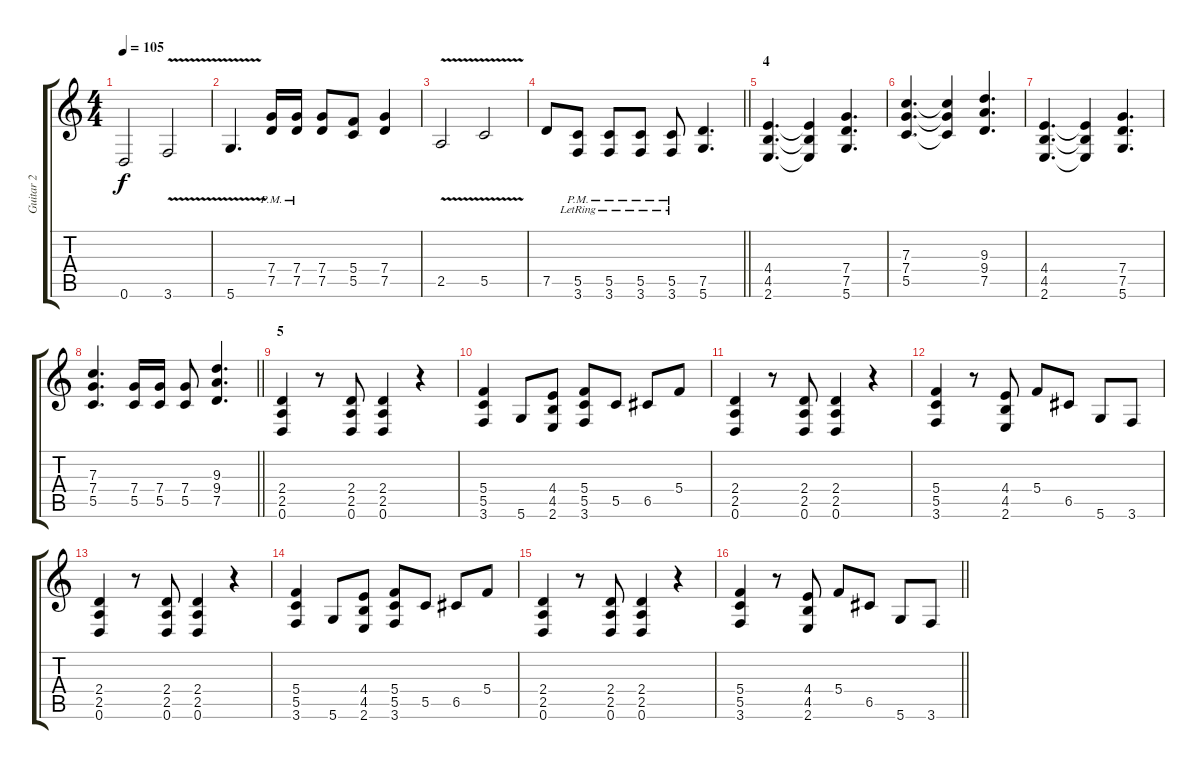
\track ("Guitar 2" "Guitar 2") {instrument distortionguitar}
\staff {score tabs}
\tuning (D4 A3 F3 C3 G2 D2) {hide}
\ts (4 4)
\tempo 105
\clef g2
\ks c
0.6.2{dy f} 3.6{v}.2 |
5.6{v}.4{d} (7.4{pm} 7.5{pm}).16 (7.4{pm} 7.5{pm}).16 (7.4 7.5).8 (5.4 5.5).8 (7.4 7.5).4 |
2.5{v}.2 5.5{v}.2 |
\barLineRight lightlight
7.5.8 (5.5{pm lr} 3.6{pm lr}).8 (5.5{pm lr} 3.6{pm lr}).8 (5.5{pm lr} 3.6{pm lr}).8 (5.5{pm lr} 3.6{pm lr}).8 (7.5 5.6).4{d} |
\section ("" "4")
(4.4 4.5 2.6).4{d} (4.4{t} 4.5{t} 2.6{t}).4 (7.4 7.5 5.6).4{d} |
(7.3 7.4 5.5).4{d} (7.3{t} 7.4{t} 5.5{t}).4 (9.3 9.4 7.5).4{d} |
(4.4 4.5 2.6).4{d} (4.4{t} 4.5{t} 2.6{t}).4 (7.4 7.5 5.6).4{d} |
\barLineRight lightlight
(7.3 7.4 5.5).4{d} (7.4 5.5).16 (7.4 5.5).16 (7.4 5.5).8 (9.3 9.4 7.5).4{d} |
\section ("" "5")
(2.4 2.5 0.6).4{balance 16} r.8 (2.4 2.5 0.6).8 (2.4 2.5 0.6).4 r.4 |
(5.4 5.5 3.6).4 5.6.8 (4.4 4.5 2.6).8 (5.4 5.5 3.6).8 5.5.8 6.5.8 5.4.8 |
(2.4 2.5 0.6).4 r.8 (2.4 2.5 0.6).8 (2.4 2.5 0.6).4 r.4 |
(5.4 5.5 3.6).4 r.8 (4.4 4.5 2.6).8 5.4.8 6.5.8 5.6.8 3.6.8 |
(2.4 2.5 0.6).4 r.8 (2.4 2.5 0.6).8 (2.4 2.5 0.6).4 r.4 |
(5.4 5.5 3.6).4 5.6.8 (4.4 4.5 2.6).8 (5.4 5.5 3.6).8 5.5.8 6.5.8 5.4.8 |
(2.4 2.5 0.6).4 r.8 (2.4 2.5 0.6).8 (2.4 2.5 0.6).4 r.4 |
\barLineRight lightlight
(5.4 5.5 3.6).4 r.8 (4.4 4.5 2.6).8 5.4.8 6.5.8 5.6.8 3.6.8
